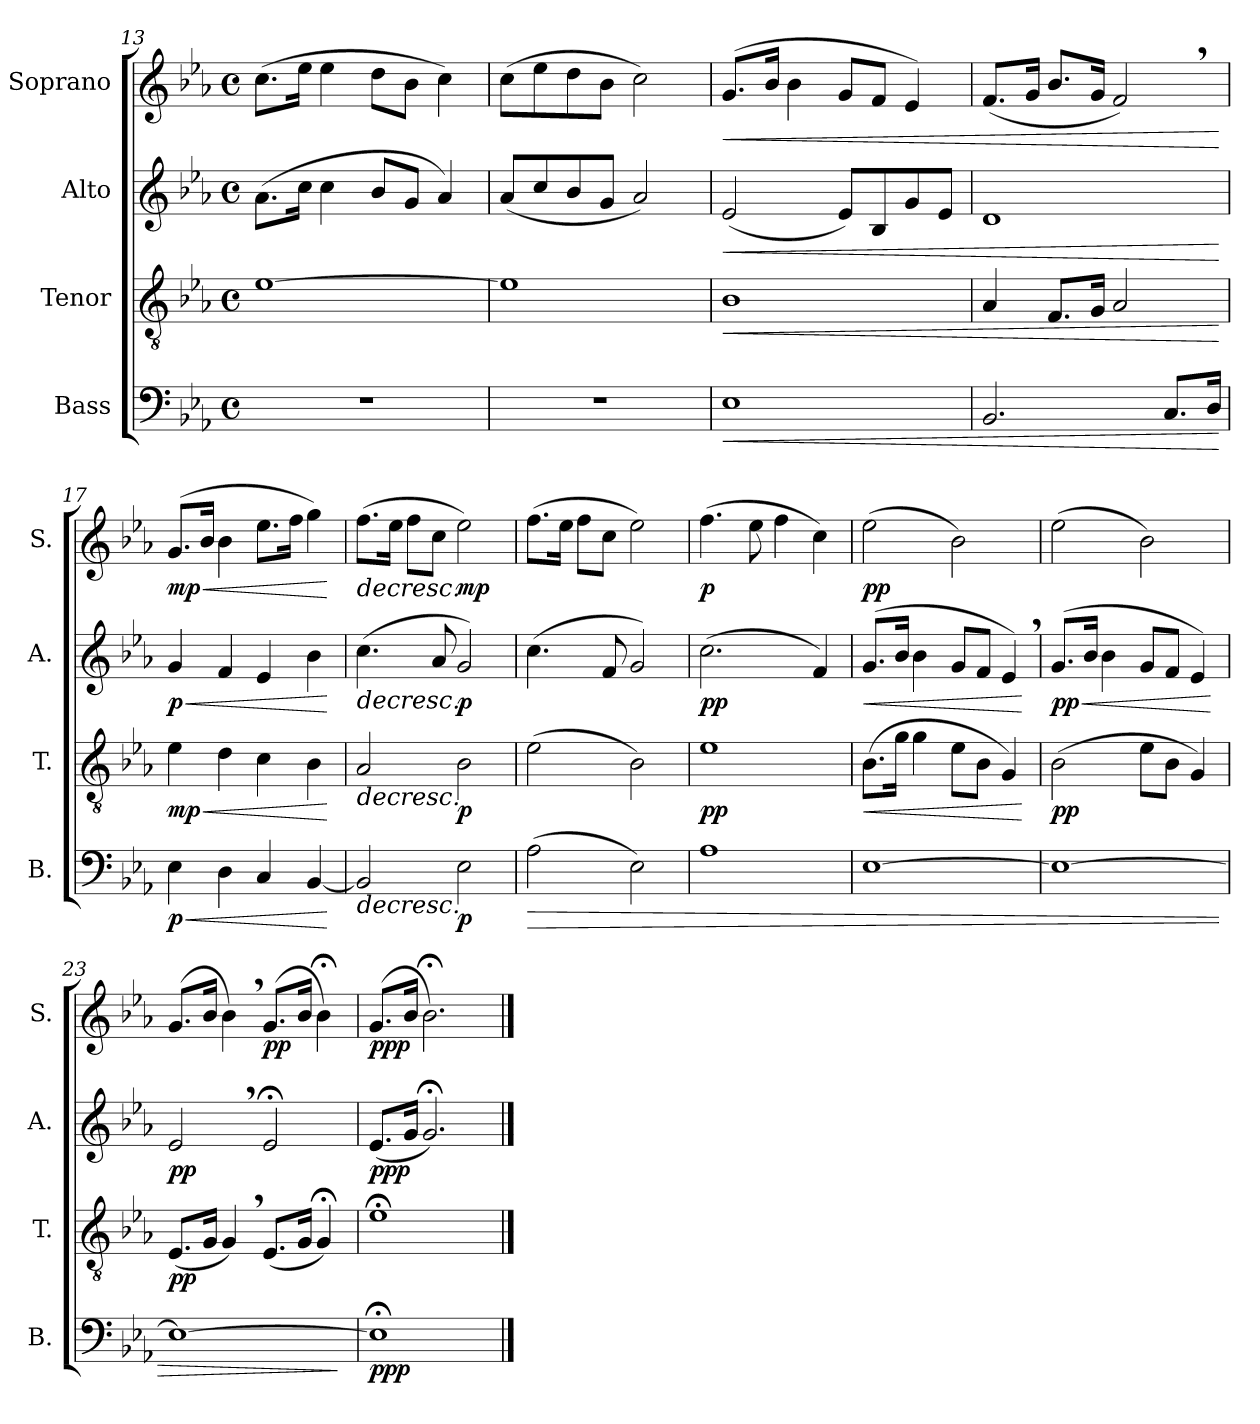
**kern	**dynam	**kern	**dynam	**kern	**dynam	**kern	**dynam
*part4	*part4	*part3	*part3	*part2	*part2	*part1	*part1
*staff4	*staff4	*staff3	*staff3	*staff2	*staff2	*staff1	*staff1
*I"Bass	*	*I"Tenor	*	*I"Alto	*	*I"Soprano	*
*I'B.	*	*I'T.	*	*I'A.	*	*I'S.	*
!!LO:LB:g=z
*clefF4	*	*clefGv2	*	*clefG2	*	*clefG2	*
*k[b-e-a-]	*	*k[b-e-a-]	*	*k[b-e-a-]	*	*k[b-e-a-]	*
*M4/4	*	*M4/4	*	*M4/4	*	*M4/4	*
*met(c)	*	*met(c)	*	*met(c)	*	*met(c)	*
=13	=13	=13	=13	=13	=13	=13	=13
1r	.	[1e-	.	(>8.a-\L	.	(>8.cc\L	.
.	.	.	.	16cc\Jk	.	16ee-\Jk	.
.	.	.	.	4cc\	.	4ee-\	.
.	.	.	.	8b-/L	.	8dd\L	.
.	.	.	.	8g/J	.	8b-\J	.
.	.	.	.	4a-/)	.	4cc\)	.
=14	=14	=14	=14	=14	=14	=14	=14
1r	.	1e-]	.	(<8a-/L	.	(>8cc\L	.
.	.	.	.	8cc/	.	8ee-\	.
.	.	.	.	8b-/	.	8dd\	.
.	.	.	.	8g/J	.	8b-\J	.
.	.	.	.	2a-/)	.	2cc\)	.
=15	=15	=15	=15	=15	=15	=15	=15
!	!LO:HP:b	!	!LO:HP:b	!	!LO:HP:b	!	!LO:HP:b
1E-	<	1B-	<	(<2e-/	<	(>8.g/L	<
.	.	.	.	.	.	16b-/Jk	.
.	.	.	.	.	.	4b-\	.
.	.	.	.	8e-/L)	.	8g/L	.
.	.	.	.	8B-/	.	8f/J	.
.	.	.	.	8g/	.	4e-/)	.
.	.	.	.	8e-/J	.	.	.
=16	=16	=16	=16	=16	=16	=16	=16
2.BB-/	.	4A-/	.	1d	.	(<8.f/L	.
.	.	.	.	.	.	16g/Jk	.
.	.	8.F/L	.	.	.	8.b-/L	.
.	.	16G/Jk	.	.	.	16g/Jk	.
.	.	2A-/	.	.	.	2f,/)	.
8.C/L	.	.	.	.	.	.	.
16D/Jk	.	.	.	.	.	.	.
.	[	.	[	.	[	.	[
=17	=17	=17	=17	=17	=17	=17	=17
!	!LO:HP:b	!	!LO:HP:b	!	!LO:HP:b	!	!LO:HP:b
!	!LO:DY:n=1:b	!	!LO:DY:n=1:b	!	!LO:DY:n=1:b	!	!LO:DY:n=1:b
4E-\	< p	4e-\	< mp	4g/	< p	(>8.g/L	< mp
.	.	.	.	.	.	16b-/Jk	.
4D\	.	4d\	.	4f/	.	4b-\	.
4C/	.	4c\	.	4e-/	.	8.ee-\L	.
.	.	.	.	.	.	16ff\Jk	.
[4BB-/	.	4B-\	.	4b-\	.	4gg\)	.
.	[	.	[	.	[	.	[
=18	=18	=18	=18	=18	=18	=18	=18
!	!LO:HP:b	!	!LO:HP:b	!	!LO:HP:b	!	!LO:HP:b
2BB-/]	>	2A-/	>	(>4.cc\	>	(>8.ff\L	>
.	.	.	.	.	.	16ee-\Jk	.
.	.	.	.	.	.	8ff\L	.
.	.	.	.	8a-/	.	8cc\J	.
!	!LO:DY:b	!	!LO:DY:b	!	!LO:DY:b	!	!LO:DY:b
2E-\	p	2B-\	p	2g/)	p	2ee-\)	mp
.	]	.	]	.	]	.	]
!!LO:PB:g=z
=19	=19	=19	=19	=19	=19	=19	=19
!	!LO:HP:b	!	!	!	!	!	!
(>2A-\	>	(>2e-\	.	(>4.cc\	.	(>8.ff\L	.
.	.	.	.	.	.	16ee-\Jk	.
.	.	.	.	.	.	8ff\L	.
.	.	.	.	8f/	.	8cc\J	.
2E-\)	.	2B-\)	.	2g/)	.	2ee-\)	.
=20	=20	=20	=20	=20	=20	=20	=20
!	!	!	!LO:DY:b	!	!LO:DY:b	!	!LO:DY:b
1A-	.	1e-	pp	(>2.cc\	pp	(>4.ff\	p
.	.	.	.	.	.	8ee-\	.
.	.	.	.	.	.	4ff\	.
.	.	.	.	4f/)	.	4cc\)	.
=21	=21	=21	=21	=21	=21	=21	=21
!	!	!	!LO:HP:b	!	!LO:HP:b	!	!LO:DY:b
[1E-	.	(>8.B-\L	<	(>8.g/L	<	(>2ee-\	pp
.	.	16g\Jk	.	16b-/Jk	.	.	.
.	.	4g\	.	4b-\	.	.	.
.	.	8e-\L	.	8g/L	.	2b-\)	.
.	.	8B-\J	.	8f/J	.	.	.
.	.	4G/)	.	4e-,/)	.	.	.
.	.	.	[	.	[	.	.
=22	=22	=22	=22	=22	=22	=22	=22
!	!	!	!LO:DY:b	!	!LO:HP:b	!	!
!	!	!	!	!	!LO:DY:n=1:b	!	!
1E-_	.	(>2B-\	pp	(>8.g/L	< pp	(>2ee-\	.
.	.	.	.	16b-/Jk	.	.	.
.	.	.	.	4b-\	.	.	.
.	.	8e-\L	.	8g/L	.	2b-\)	.
.	.	8B-\J	.	8f/J	.	.	.
.	.	4G/)	.	4e-/)	.	.	.
.	.	.	.	.	[	.	.
=23	=23	=23	=23	=23	=23	=23	=23
!	!	!	!LO:DY:b	!	!LO:DY:b	!	!
1E-_	.	(<8.E-/L	pp	2e-,/	pp	(>8.g/L	.
.	.	16G/Jk	.	.	.	16b-/Jk	.
.	.	4G,/)	.	.	.	4b-,\)	.
!	!	!	!	!	!	!	!LO:DY:b
.	.	(<8.E-/L	.	2e-;</	.	(>8.g/L	pp
.	.	16G/Jk	.	.	.	16b-/Jk	.
.	.	4G;</)	.	.	.	4b-;<\)	.
.	]	.	.	.	.	.	.
=24	=24	=24	=24	=24	=24	=24	=24
!	!LO:DY:b	!	!	!	!LO:DY:b	!	!LO:DY:b
1E-;<]	ppp	1e-;<	.	(<8.e-/L	ppp	(>8.g/L	ppp
.	.	.	.	16g/Jk	.	16b-/Jk	.
.	.	.	.	2.g;</)	.	2.b-;<\)	.
==	==	==	==	==	==	==	==
*-	*-	*-	*-	*-	*-	*-	*-
